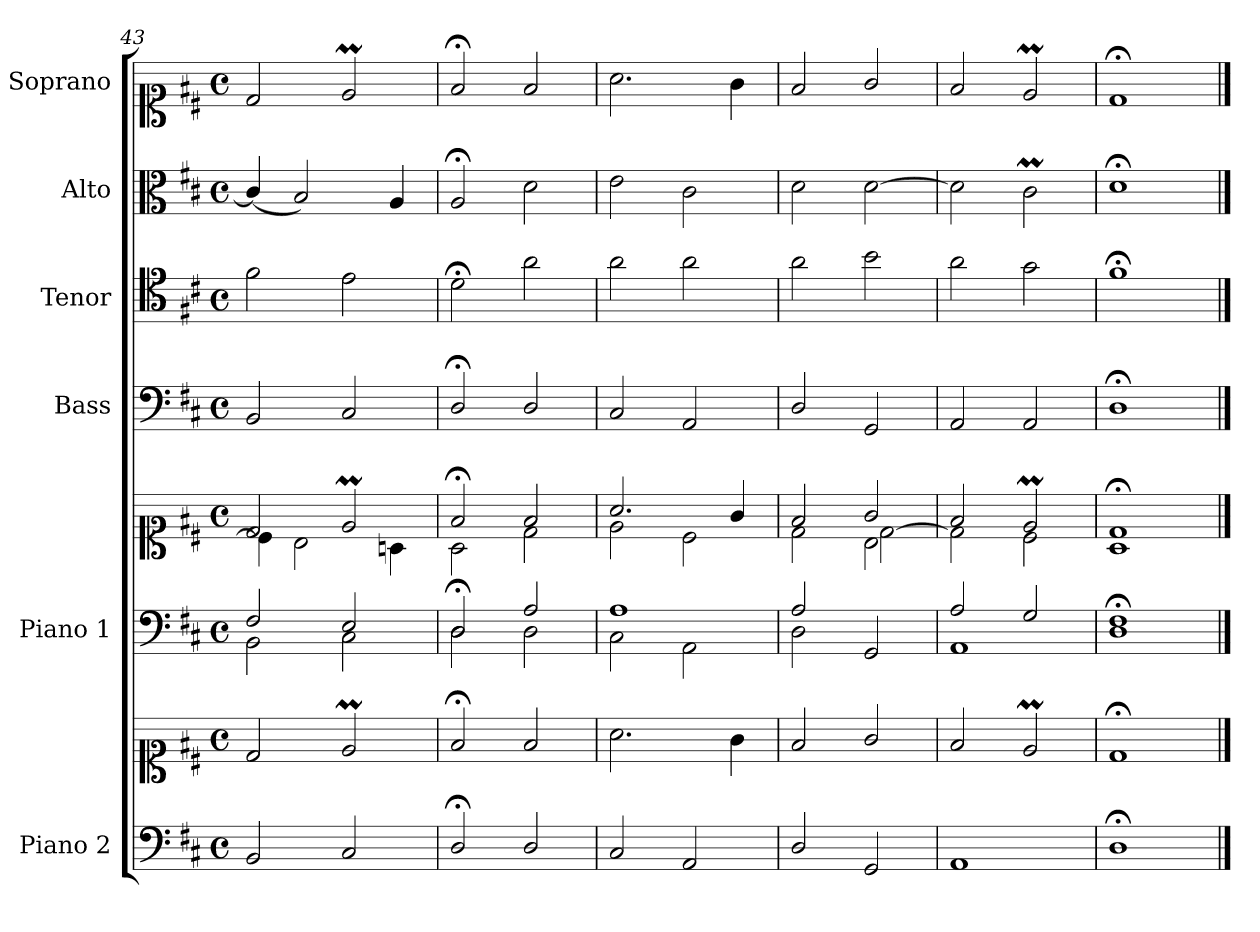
**kern	**kern	**kern	**kern	**kern	**kern	**kern	**kern
*part6	*part6	*part5	*part5	*part4	*part3	*part2	*part1
*staff8	*staff7	*staff6	*staff5	*staff4	*staff3	*staff2	*staff1
*I"Piano 2	*	*I"Piano 1	*	*I"Bass	*I"Tenor	*I"Alto	*I"Soprano
*I'Pno 2	*	*I'Pno 1	*	*I'B.	*I'T.	*I'A.	*I'S.
*clefF4	*clefC1	*clefF4	*clefC1	*clefF4	*clefC4	*clefC3	*clefC1
*	*	*	*	*	*ITrd7c12	*	*
*k[f#c#]	*k[f#c#]	*k[f#c#]	*k[f#c#]	*k[f#c#]	*k[f#c#]	*k[f#c#]	*k[f#c#]
*D:	*D:	*D:	*D:	*D:	*D:	*D:	*D:
*M4/4	*M4/4	*M4/4	*M4/4	*M4/4	*M4/4	*M4/4	*M4/4
*met(c)	*met(c)	*met(c)	*met(c)	*met(c)	*met(c)	*met(c)	*met(c)
=43	=43	=43	=43	=43	=43	=43	=43
*	*	*^	*^	*	*	*	*
2BB/	2d/	2F#/	2BB\	2d/	4c#\]	2BB/	2F#\	(4c#/]	2d/
.	.	.	.	.	2B\	.	.	2B/)	.
2C#/	2eM/	2E/	2C#\	2eM/	.	2C#/	2E\	.	2eM/
.	.	.	.	.	4An\	.	.	4A/	.
=44	=44	=44	=44	=44	=44	=44	=44	=44	=44
2D;/	2f#;</	2D;/	2D\	2f#;</	2A\	2D;</	2D;<\	2A;</	2f#;</
2D/	2f#/	2A/	2D\	2f#/	2d\	2D/	2A\	2d\	2f#/
=45	=45	=45	=45	=45	=45	=45	=45	=45	=45
2C#/	2.a\	1A/	2C#\	2.a/	2e\	2C#/	2A\	2e\	2.a\
2AA/	.	.	2AA\	.	2c#\	2AA/	2A\	2c#\	.
.	4g\	.	.	4g/	.	.	.	.	4g\
=46	=46	=46	=46	=46	=46	=46	=46	=46	=46
*	*	*	*	*	*^	*	*	*	*
2D/	2f#/	2A/	2D\	2f#/	2ryy	2d\	2D/	2A\	2d\	2f#/
2GG/	2g/	2ryy	2GG/	2g/	2B\	[<2d\	2GG/	2B\	[>2d\	2g/
*	*	*	*	*	*v	*v	*	*	*	*
=47	=47	=47	=47	=47	=47	=47	=47	=47	=47
1AA/	2f#/	2A/	1AA\	2f#/	2d\]	2AA/	2A\	2d\]	2f#/
.	2eM/	2G/	.	2eM/	2c#\	2AA/	2G\	2c#m\	2eM/
=48	=48	=48	=48	=48	=48	=48	=48	=48	=48
1D;\	1d;</	1F#;/	1D\	1d;</	1A\	1D;</	1F#;<\	1d;<\	1d;</
*	*	*v	*v	*	*	*	*	*	*
*	*	*	*v	*v	*	*	*	*
==	==	==	==	==	==	==	==
*-	*-	*-	*-	*-	*-	*-	*-
